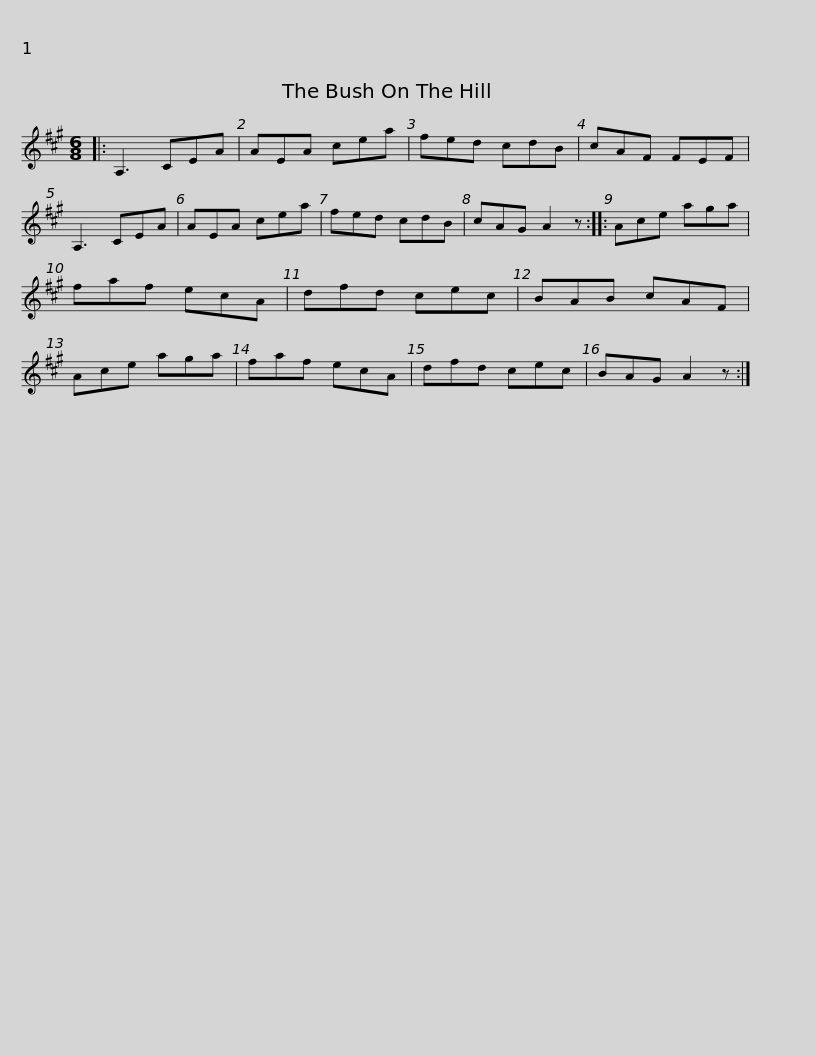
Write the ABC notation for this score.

X:1
L:1/8
M:6/8
I:linebreak $
K:A
V:1 treble
V:1
|: A,3 CEA | AEA cea | fed cdB | cAF FEF | A,3 CEA | %5
 AEA cea | fed cdB |$ cAG A2 z :: Ace aga | faf ecA | %10
 dfd cec | BAB cAF | Ace aga | faf ecA |$ dfd cec | %15
 BAG A2 z :| %16
